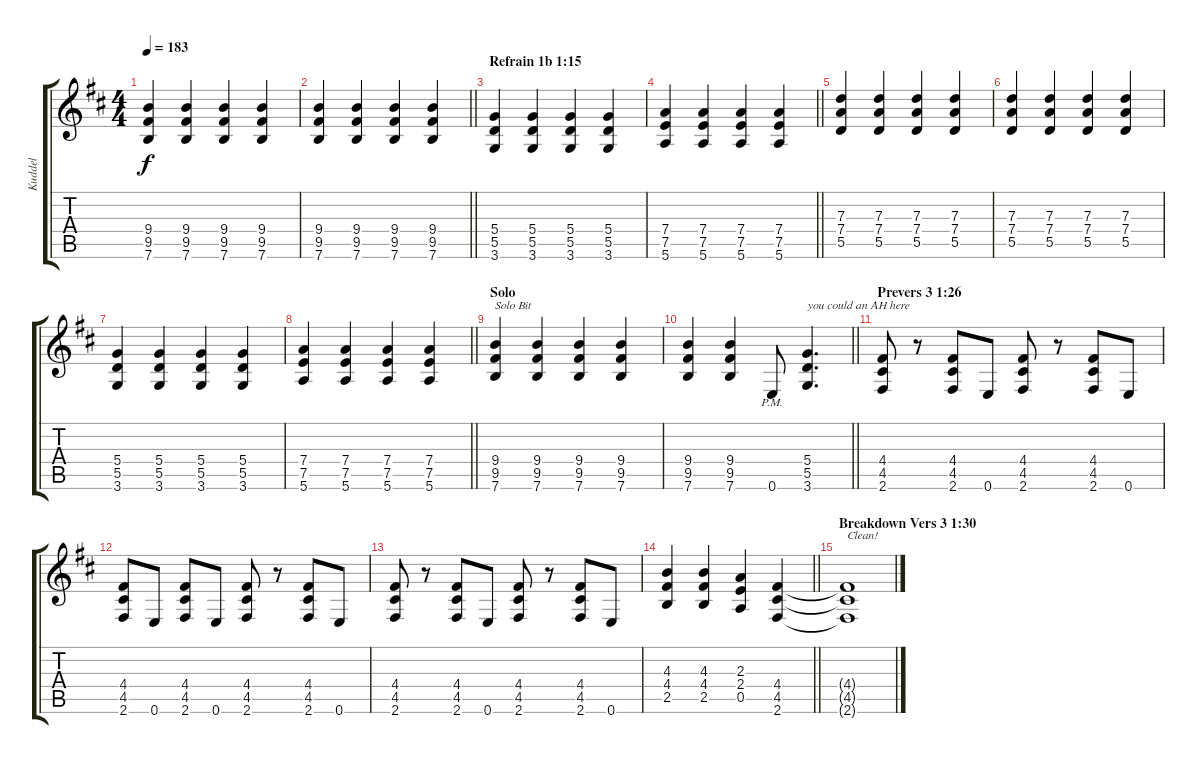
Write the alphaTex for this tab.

\track ("Kuddel" "Kuddel") {instrument distortionguitar}
\staff {score tabs}
\tuning (E4 B3 G3 D3 A2 E2) {hide}
\ts (4 4)
\tempo 183
\clef g2
\ks d
(9.4 9.5 7.6).4{dy f} (9.4 9.5 7.6).4 (9.4 9.5 7.6).4 (9.4 9.5 7.6).4 |
\barLineRight lightlight
(9.4 9.5 7.6).4 (9.4 9.5 7.6).4 (9.4 9.5 7.6).4 (9.4 9.5 7.6).4 |
\section ("" "Refrain 1b 1:15")
(5.4 5.5 3.6).4 (5.4 5.5 3.6).4 (5.4 5.5 3.6).4 (5.4 5.5 3.6).4 |
\barLineRight lightlight
(7.4 7.5 5.6).4 (7.4 7.5 5.6).4 (7.4 7.5 5.6).4 (7.4 7.5 5.6).4 |
(7.3 7.4 5.5).4 (7.3 7.4 5.5).4 (7.3 7.4 5.5).4 (7.3 7.4 5.5).4 |
(7.3 7.4 5.5).4 (7.3 7.4 5.5).4 (7.3 7.4 5.5).4 (7.3 7.4 5.5).4 |
(5.4 5.5 3.6).4 (5.4 5.5 3.6).4 (5.4 5.5 3.6).4 (5.4 5.5 3.6).4 |
\barLineRight lightlight
(7.4 7.5 5.6).4 (7.4 7.5 5.6).4 (7.4 7.5 5.6).4 (7.4 7.5 5.6).4 |
\section ("" "Solo")
(9.4 9.5 7.6).4{txt "Solo Bit"} (9.4 9.5 7.6).4 (9.4 9.5 7.6).4 (9.4 9.5 7.6).4 |
\barLineRight lightlight
(9.4 9.5 7.6).4 (9.4 9.5 7.6).4 0.6{pm}.8 (5.4 5.5 3.6).4{d txt "you could an AH here"} |
\section ("" "Prevers 3 1:26")
(4.4 4.5 2.6).8 r.8 (4.4 4.5 2.6).8 0.6.8 (4.4 4.5 2.6).8 r.8 (4.4 4.5 2.6).8 0.6.8 |
(4.4 4.5 2.6).8 0.6.8 (4.4 4.5 2.6).8 0.6.8 (4.4 4.5 2.6).8 r.8 (4.4 4.5 2.6).8 0.6.8 |
(4.4 4.5 2.6).8 r.8 (4.4 4.5 2.6).8 0.6.8 (4.4 4.5 2.6).8 r.8 (4.4 4.5 2.6).8 0.6.8 |
\barLineRight lightlight
(4.3 4.4 2.5).4 (4.3 4.4 2.5).4 (2.3 2.4 0.5).4 (4.4 4.5 2.6).4 |
\section ("" "Breakdown Vers 3 1:30")
(4.4{t} 4.5{t} 2.6{t}).1{txt "Clean!" instrument electricguitarclean}
